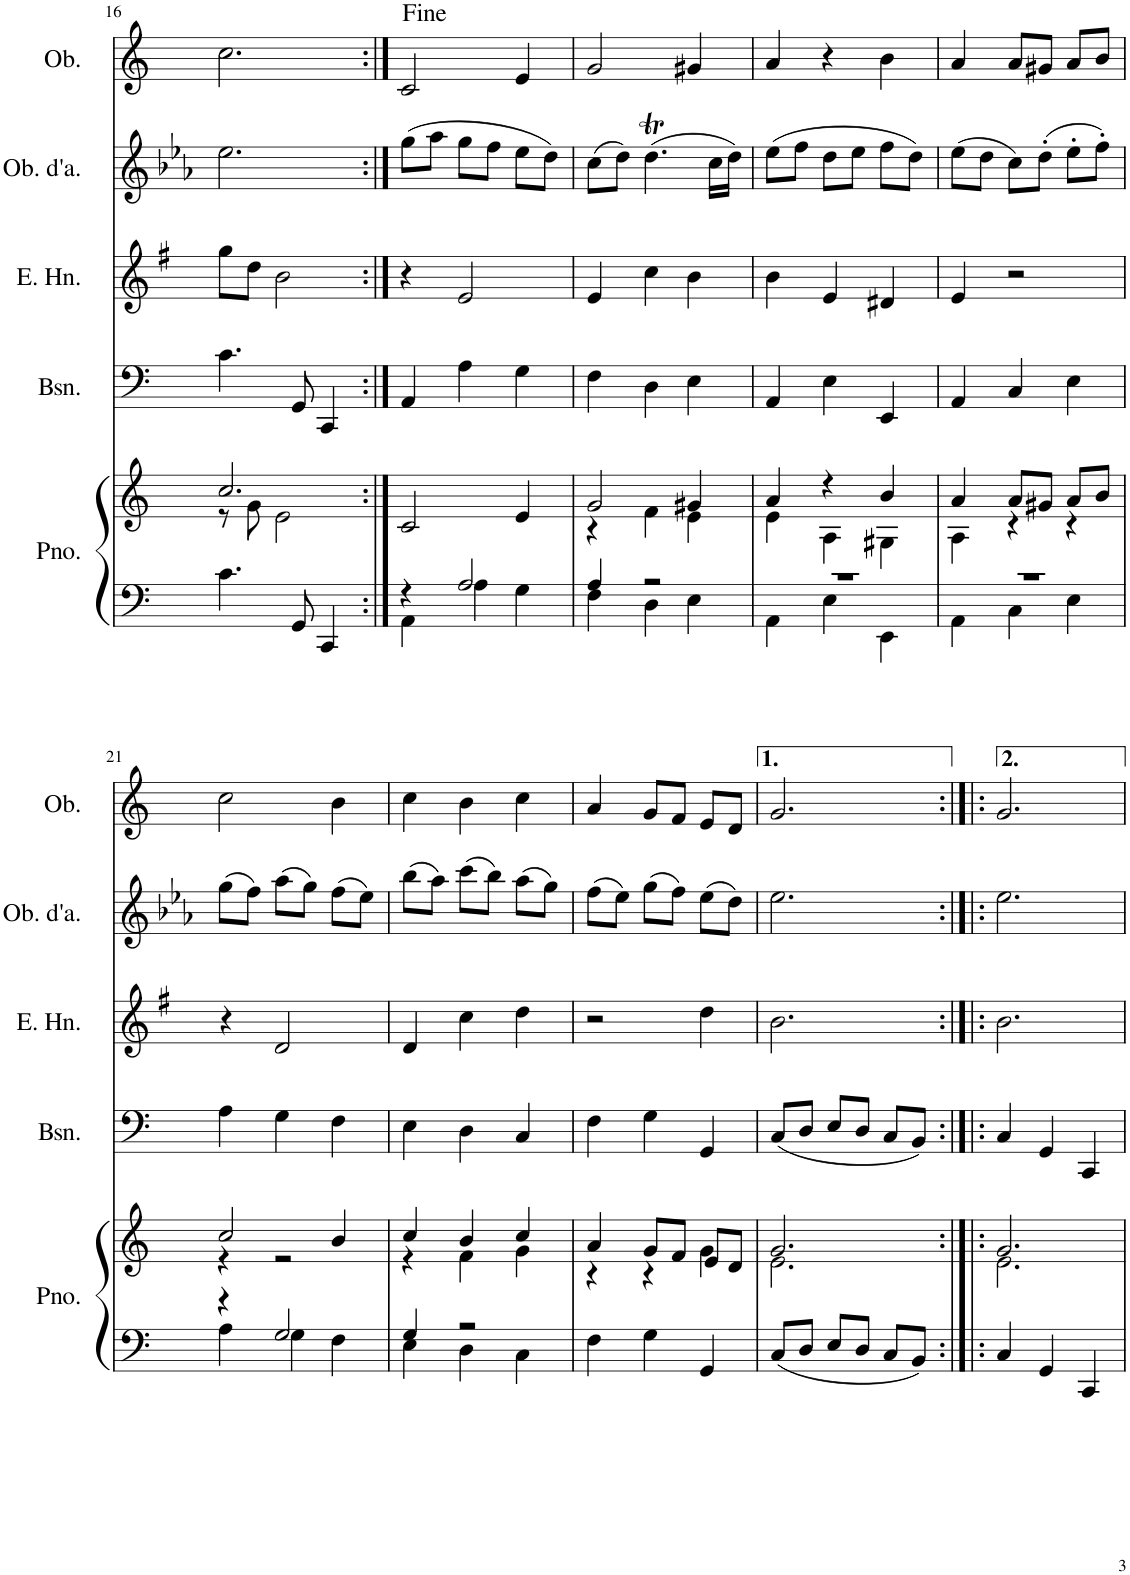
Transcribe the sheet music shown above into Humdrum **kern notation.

**kern	**kern	**kern	**kern	**kern	**kern
*part5	*part5	*part4	*part3	*part2	*part1
*staff6	*staff5	*staff4	*staff3	*staff2	*staff1
*I"Piano	*	*I"Bassoon	*I"English Horn	*I"Oboe d'amore	*I"Oboe
*I'Pno.	*	*I'Bsn.	*I'E. Hn.	*I'Ob. d'a.	*I'Ob.
!!LO:PB:g=z
*clefF4	*clefG2	*clefF4	*clefG2	*clefG2	*clefG2
*	*	*	*Trd4c7	*Trd2c3	*
*k[]	*k[]	*k[]	*k[f#]	*k[b-e-a-]	*k[]
*M3/4	*M3/4	*M3/4	*M3/4	*M3/4	*M3/4
=16	=16	=16	=16	=16	=16
*	*^	*	*	*	*
4.c\	2.cc/	8r	4.c\	8gg\L	2.ee-\	2.cc\
.	.	8g\	.	8dd\J	.	.
.	.	2e\	.	2b\	.	.
8GG/	.	.	8GG/	.	.	.
4CC/	.	.	4CC/	.	.	.
*	*v	*v	*	*	*	*
=17:|!	=17:|!	=17:|!	=17:|!	=17:|!	=17:|!
*^	*	*	*	*	*
4r	4AA\	2c/	4AA/	4r	(8gg\L	2c/
.	.	.	.	.	8aa-\J	.
2A/	4A\	.	4A\	2e/	8gg\L	.
.	.	.	.	.	8ff\J	.
.	4G\	4e/	4G\	.	8ee-\L	4e/
.	.	.	.	.	8dd\J)	.
=18	=18	=18	=18	=18	=18	=18
*	*	*^	*	*	*	*
4A/	4F\	2g/	4r	4F\	4e/	(8cc\L	2g/
.	.	.	.	.	.	8dd\J)	.
2r	4D\	.	4f\	4D\	4cc\	(4.ddt\	.
.	4E\	4g#X/	4e\	4E\	4b\	.	4g#X/
.	.	.	.	.	.	16cc\LL	.
.	.	.	.	.	.	16dd\JJ)	.
=19	=19	=19	=19	=19	=19	=19	=19
2.r	4AA\	4a/	4e\	4AA/	4b\	(8ee-\L	4a/
.	.	.	.	.	.	8ff\J	.
.	4E\	4r	4A\	4E\	4e/	8dd\L	4r
.	.	.	.	.	.	8ee-\J	.
.	4EE\	4b/	4G#X\	4EE/	4d#X/	8ff\L	4b\
.	.	.	.	.	.	8dd\J)	.
=20	=20	=20	=20	=20	=20	=20	=20
2.r	4AA\	4a/	4A\	4AA/	4e/	(8ee-\L	4a/
.	.	.	.	.	.	8dd\J	.
.	4C\	8a/L	4r	4C/	2r	8cc\L)	8a/L
.	.	8g#X/J	.	.	.	(8dd'\J	8g#X/J
.	4E\	8a/L	4r	4E\	.	8ee-'\L	8a/L
.	.	8b/J	.	.	.	8ff'\J)	8b/J
!!LO:LB:g=z
=21	=21	=21	=21	=21	=21	=21	=21
4r	4A\	2cc/	4r	4A\	4r	(8gg\L	2cc\
.	.	.	.	.	.	8ff\J)	.
2G/	4G\	.	2r	4G\	2d/	(8aa-\L	.
.	.	.	.	.	.	8gg\J)	.
.	4F\	4b/	.	4F\	.	(8ff\L	4b\
.	.	.	.	.	.	8ee-\J)	.
=22	=22	=22	=22	=22	=22	=22	=22
4G/	4E\	4cc/	4r	4E\	4d/	(8bb-\L	4cc\
.	.	.	.	.	.	8aa-\J)	.
2r	4D\	4b/	4f\	4D\	4cc\	(8ccc\L	4b\
.	.	.	.	.	.	8bb-\J)	.
.	4C\	4cc/	4g\	4C/	4dd\	(8aa-\L	4cc\
.	.	.	.	.	.	8gg\J)	.
*v	*v	*	*	*	*	*	*
=23	=23	=23	=23	=23	=23	=23
4F\	4a/	4r	4F\	2r	(8ff\L	4a/
.	.	.	.	.	8ee-\J)	.
4G\	8g/L	4r	4G\	.	(8gg\L	8g/L
.	8f/J	.	.	.	8ff\J)	8f/J
4GG/	8e/L	4g\	4GG/	4dd\	(8ee-\L	8e/L
.	8d/J	.	.	.	8dd\J)	8d/J
=24	=24	=24	=24	=24	=24	=24
8C/L	2.g/	2.e\	(8C/L	2.b\	2.ee-\	2.g/
8D/J	.	.	8D/J	.	.	.
8E/L	.	.	8E/L	.	.	.
8D/J	.	.	8D/J	.	.	.
8C/L	.	.	8C/L	.	.	.
8BB/J	.	.	8BB/J)	.	.	.
=25:|!|:	=25:|!|:	=25:|!|:	=25:|!|:	=25:|!|:	=25:|!|:	=25:|!|:
4C/	2.g/	2.e\	4C/	2.b\	2.ee-\	2.g/
4GG/	.	.	4GG/	.	.	.
4CC/	.	.	4CC/	.	.	.
*	*v	*v	*	*	*	*
=	=	=	=	=	=
*-	*-	*-	*-	*-	*-
